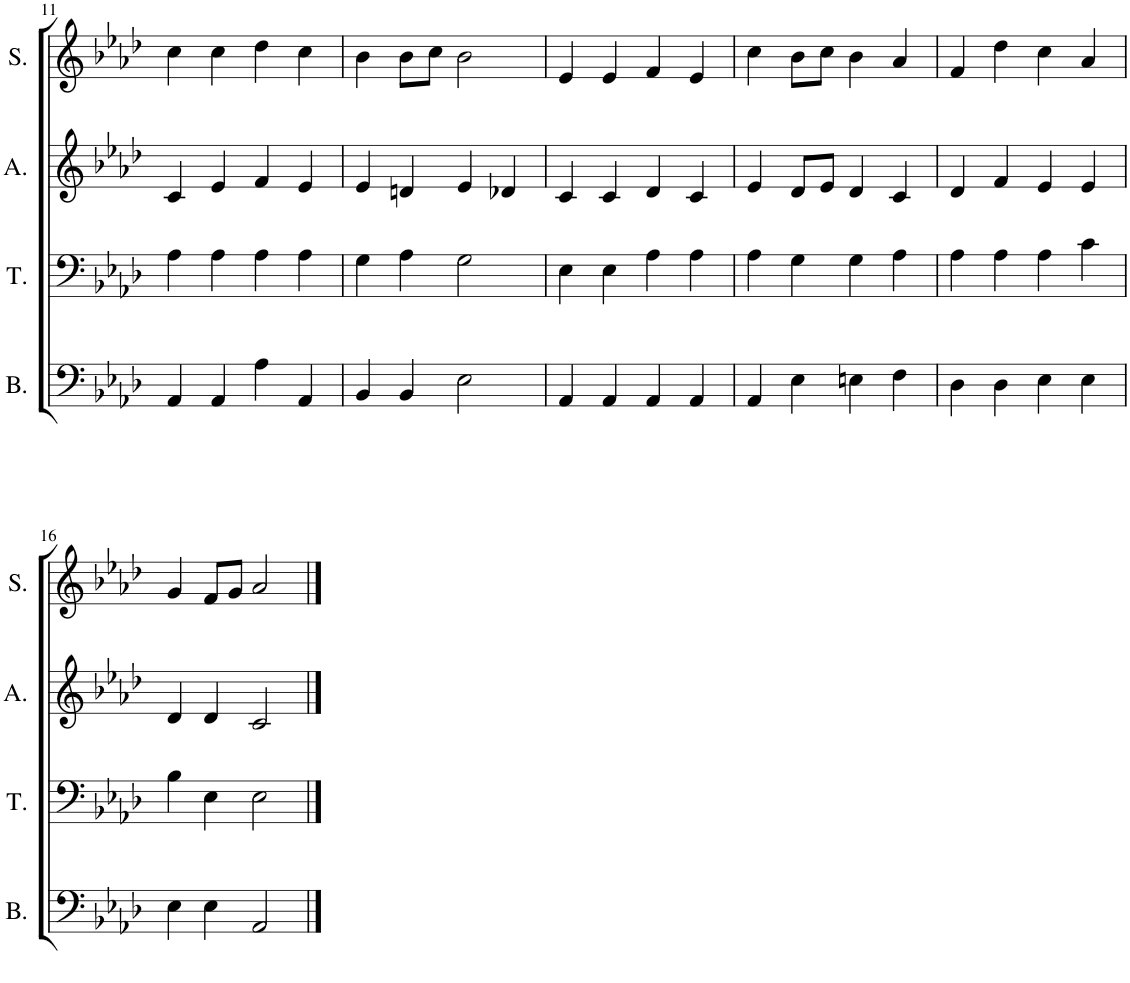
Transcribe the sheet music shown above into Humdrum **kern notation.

**kern	**kern	**kern	**kern
*part4	*part3	*part2	*part1
*staff4	*staff3	*staff2	*staff1
*I"Bass	*I"Tenor	*I"Alto	*I"Soprano
*I'B.	*I'T.	*I'A.	*I'S.
!!LO:PB:g=z
*clefF4	*clefF4	*clefG2	*clefG2
*k[b-e-a-d-]	*k[b-e-a-d-]	*k[b-e-a-d-]	*k[b-e-a-d-]
*M4/4	*M4/4	*M4/4	*M4/4
=11	=11	=11	=11
4AA-/	4A-\	4c/	4cc\
4AA-/	4A-\	4e-/	4cc\
4A-\	4A-\	4f/	4dd-\
4AA-/	4A-\	4e-/	4cc\
=12	=12	=12	=12
4BB-/	4G\	4e-/	4b-\
4BB-/	4A-\	4dn/	8b-\L
.	.	.	8cc\J
2E-\	2G\	4e-/	2b-\
.	.	4d-X/	.
=13	=13	=13	=13
4AA-/	4E-\	4c/	4e-/
4AA-/	4E-\	4c/	4e-/
4AA-/	4A-\	4d-/	4f/
4AA-/	4A-\	4c/	4e-/
=14	=14	=14	=14
4AA-/	4A-\	4e-/	4cc\
4E-\	4G\	8d-/L	8b-\L
.	.	8e-/J	8cc\J
4En\	4G\	4d-/	4b-\
4F\	4A-\	4c/	4a-/
=15	=15	=15	=15
4D-\	4A-\	4d-/	4f/
4D-\	4A-\	4f/	4dd-\
4E-\	4A-\	4e-/	4cc\
4E-\	4c\	4e-/	4a-/
!!LO:LB:g=z
=16	=16	=16	=16
4E-\	4B-\	4d-/	4g/
4E-\	4E-\	4d-/	8f/L
.	.	.	8g/J
2AA-/	2E-\	2c/	2a-/
==	==	==	==
*-	*-	*-	*-
